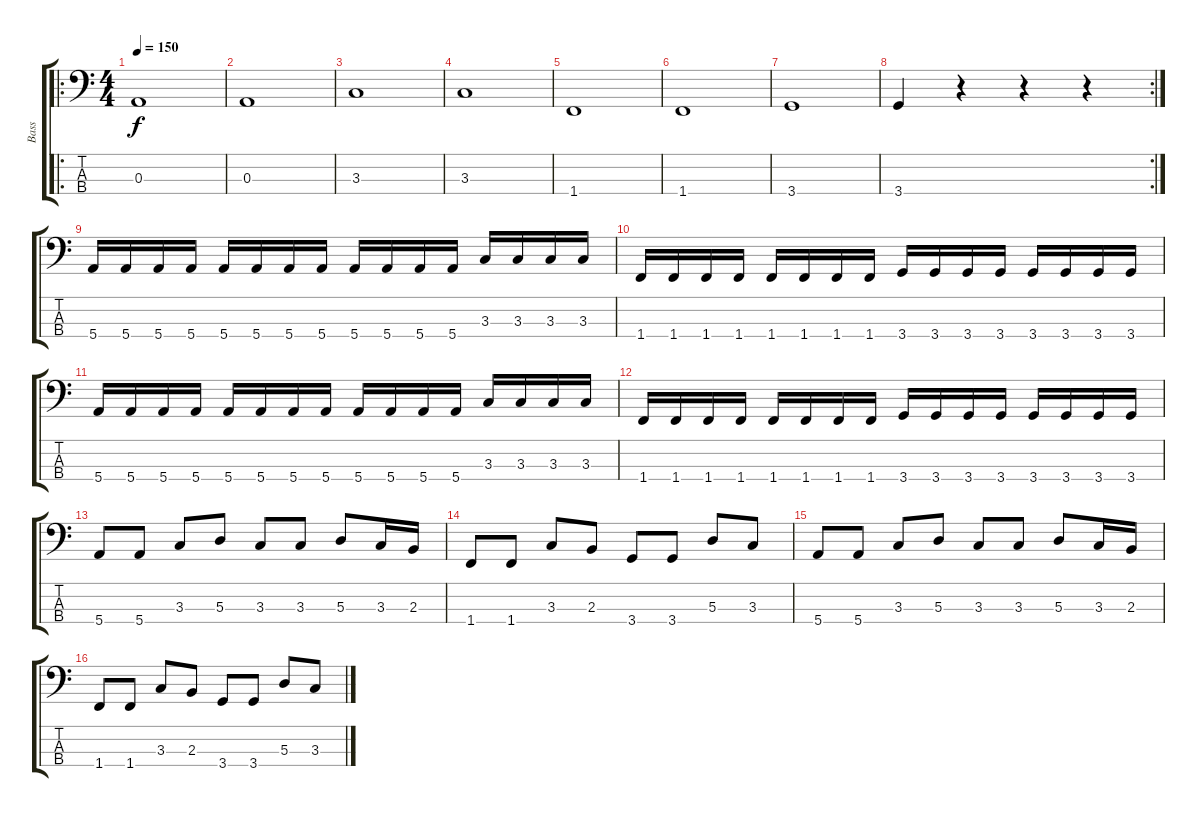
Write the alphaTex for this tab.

\track ("Bass" "Bass") {instrument electricbasspick}
\staff {score tabs}
\tuning (G2 D2 A1 E1) {hide}
\ro
\ts (4 4)
\tempo 150
\clef f4
\ks c
0.3.1{dy f instrument electricbasspick} |
0.3.1 |
3.3.1 |
3.3.1 |
1.4.1 |
1.4.1 |
3.4.1 |
\rc 2
3.4.4 r.4 r.4 r.4 |
5.4.16 5.4.16 5.4.16 5.4.16 5.4.16 5.4.16 5.4.16 5.4.16 5.4.16 5.4.16 5.4.16 5.4.16 3.3.16 3.3.16 3.3.16 3.3.16 |
1.4.16 1.4.16 1.4.16 1.4.16 1.4.16 1.4.16 1.4.16 1.4.16 3.4.16 3.4.16 3.4.16 3.4.16 3.4.16 3.4.16 3.4.16 3.4.16 |
5.4.16 5.4.16 5.4.16 5.4.16 5.4.16 5.4.16 5.4.16 5.4.16 5.4.16 5.4.16 5.4.16 5.4.16 3.3.16 3.3.16 3.3.16 3.3.16 |
1.4.16 1.4.16 1.4.16 1.4.16 1.4.16 1.4.16 1.4.16 1.4.16 3.4.16 3.4.16 3.4.16 3.4.16 3.4.16 3.4.16 3.4.16 3.4.16 |
5.4.8 5.4.8 3.3.8 5.3.8 3.3.8 3.3.8 5.3.8 3.3.16 2.3.16 |
1.4.8 1.4.8 3.3.8 2.3.8 3.4.8 3.4.8 5.3.8 3.3.8 |
5.4.8 5.4.8 3.3.8 5.3.8 3.3.8 3.3.8 5.3.8 3.3.16 2.3.16 |
1.4.8 1.4.8 3.3.8 2.3.8 3.4.8 3.4.8 5.3.8 3.3.8
